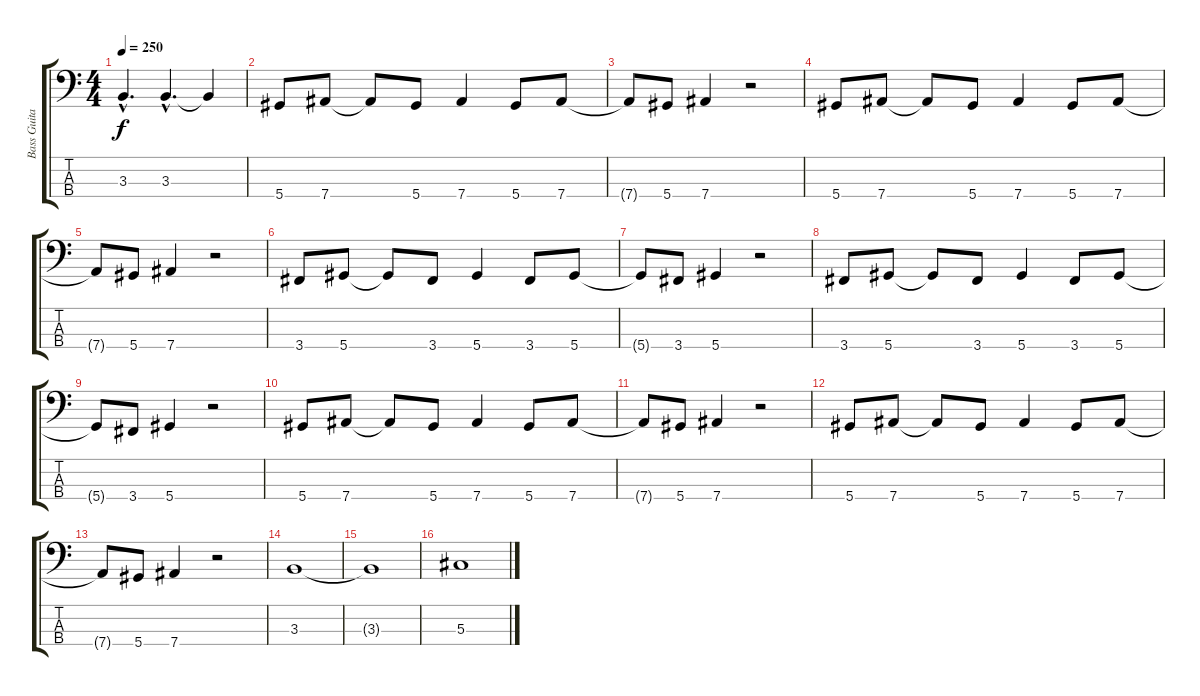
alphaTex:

\track ("Bass Guitar" "Bass Guita") {instrument electricbassfinger}
\staff {score tabs}
\tuning (Gb2 Db2 Ab1 Eb1) {hide}
\ts (4 4)
\tempo 250
\clef f4
\ks c
3.3{hac}.4{d dy f} 3.3{hac}.4{d} 3.3{t}.4 |
5.4.8 7.4.8 7.4{t}.8 5.4.8 7.4.4 5.4.8 7.4.8 |
7.4{t}.8 5.4.8 7.4.4 r.2 |
5.4.8 7.4.8 7.4{t}.8 5.4.8 7.4.4 5.4.8 7.4.8 |
7.4{t}.8 5.4.8 7.4.4 r.2 |
3.4.8 5.4.8 5.4{t}.8 3.4.8 5.4.4 3.4.8 5.4.8 |
5.4{t}.8 3.4.8 5.4.4 r.2 |
3.4.8 5.4.8 5.4{t}.8 3.4.8 5.4.4 3.4.8 5.4.8 |
5.4{t}.8 3.4.8 5.4.4 r.2 |
5.4.8 7.4.8 7.4{t}.8 5.4.8 7.4.4 5.4.8 7.4.8 |
7.4{t}.8 5.4.8 7.4.4 r.2 |
5.4.8 7.4.8 7.4{t}.8 5.4.8 7.4.4 5.4.8 7.4.8 |
7.4{t}.8 5.4.8 7.4.4 r.2 |
3.3.1 |
3.3{t}.1 |
5.3.1
